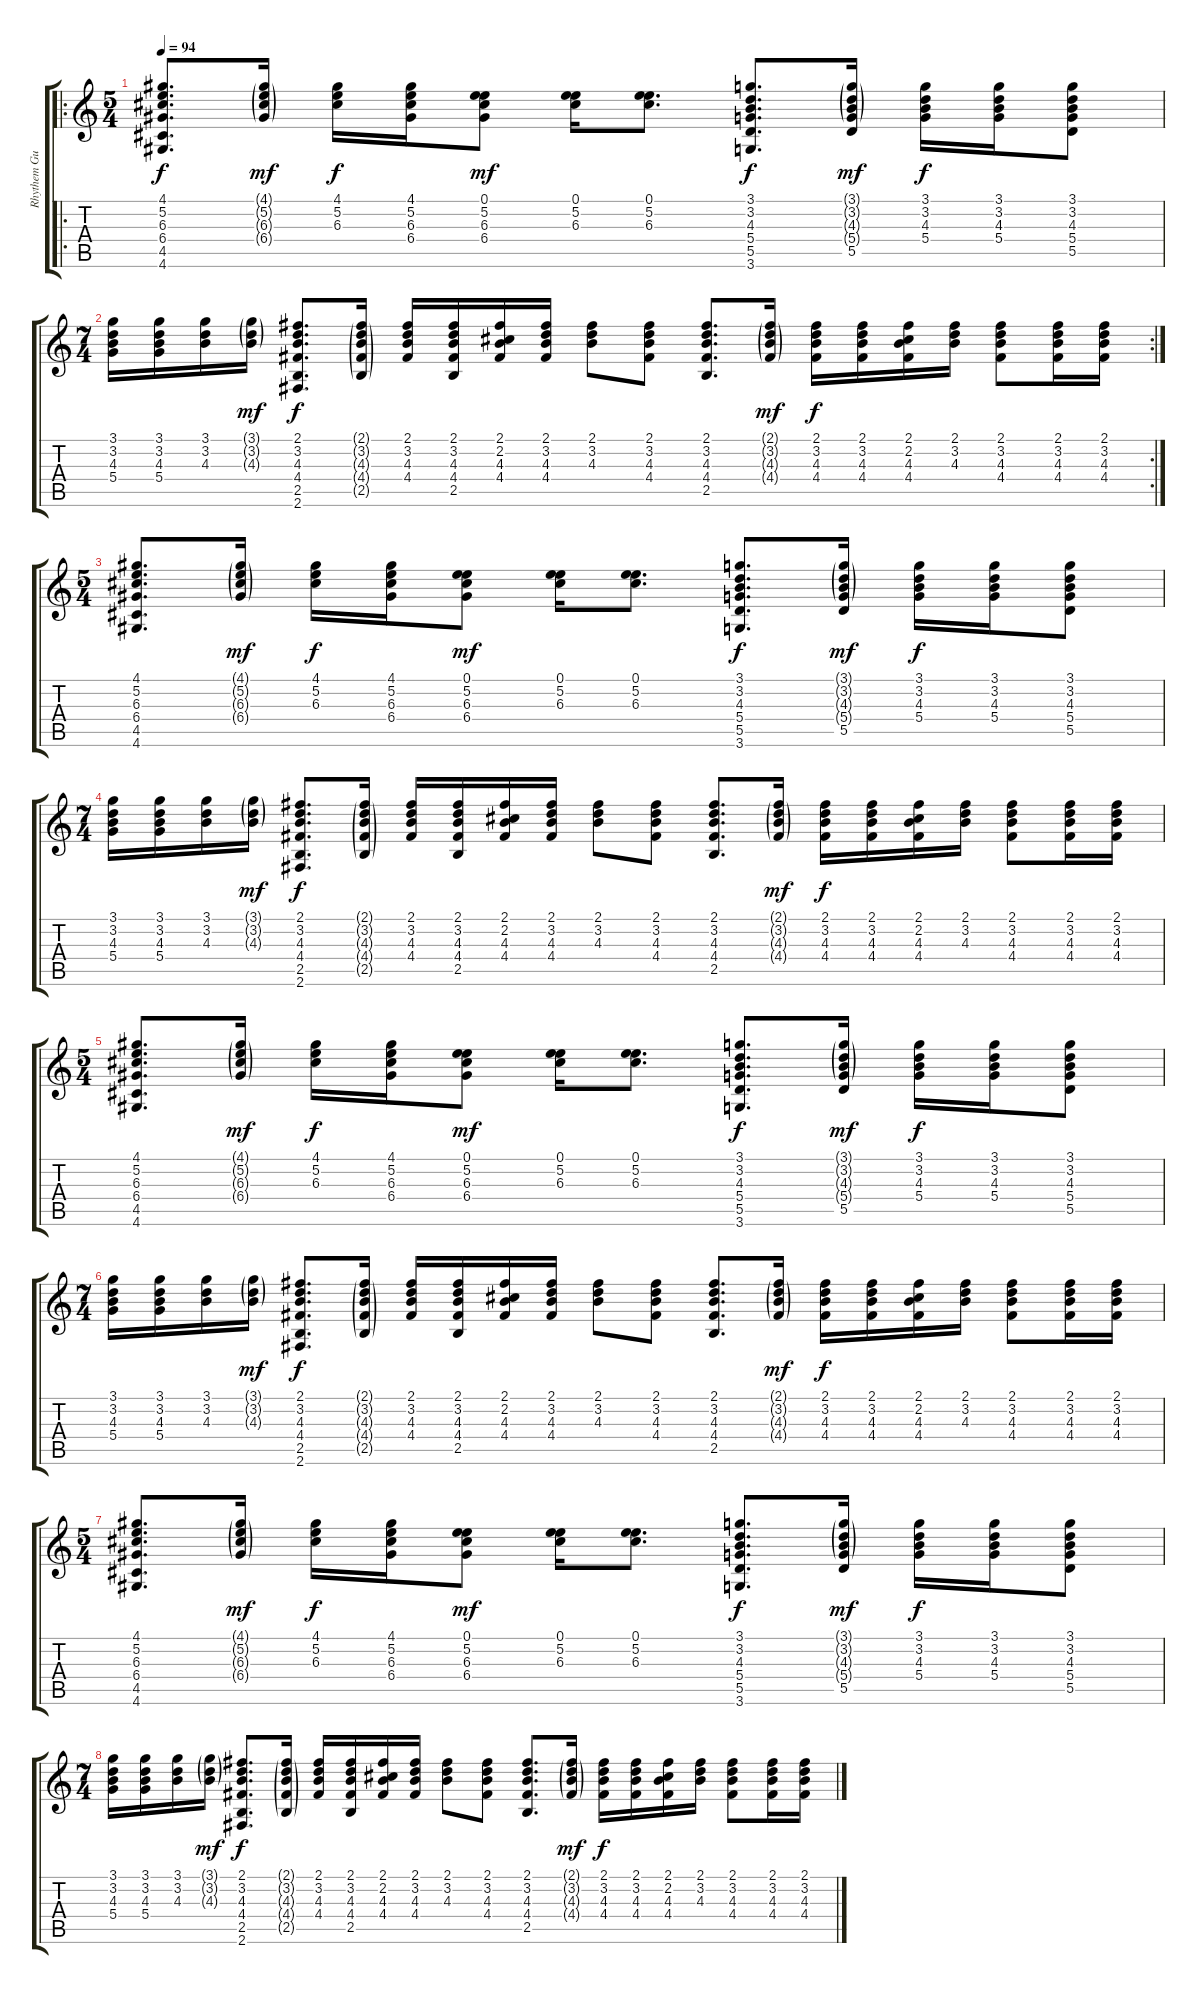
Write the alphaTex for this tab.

\track ("Rhythem Guitar" "Rhythem Gu") {instrument overdrivenguitar}
\staff {score tabs}
\tuning (E4 B3 G3 D3 A2 E2) {hide}
\ro
\ts (5 4)
\tempo 94
\clef g2
\ks c
(4.1 5.2 6.3 6.4 4.5 4.6).8{d dy f} (4.1{g} 5.2{g} 6.3{g} 6.4{g}).16{dy mf} (4.1 5.2 6.3).16{dy f} (4.1 5.2 6.3 6.4).16 (0.1 5.2 6.3 6.4).8{dy mf} (0.1 5.2 6.3).16 (0.1 5.2 6.3).8{d} (3.1 3.2 4.3 5.4 5.5 3.6).8{d dy f} (3.1{g} 3.2{g} 4.3{g} 5.4{g} 5.5).16{dy mf} (3.1 3.2 4.3 5.4).16{dy f} (3.1 3.2 4.3 5.4).16 (3.1 3.2 4.3 5.4 5.5).8 |
\rc 2
\ts (7 4)
(3.1 3.2 4.3 5.4).16 (3.1 3.2 4.3 5.4).16 (3.1 3.2 4.3).16 (3.1{g} 3.2{g} 4.3{g}).16{dy mf} (2.1 3.2 4.3 4.4 2.5 2.6).8{d dy f} (2.1{g} 3.2{g} 4.3{g} 4.4{g} 2.5{g}).16 (2.1 3.2 4.3 4.4).16 (2.1 3.2 4.3 4.4 2.5).16 (2.1 2.2 4.3 4.4).16 (2.1 3.2 4.3 4.4).16 (2.1 3.2 4.3).8 (2.1 3.2 4.3 4.4).8 (2.1 3.2 4.3 4.4 2.5).8{d} (2.1{g} 3.2{g} 4.3{g} 4.4{g}).16{dy mf} (2.1 3.2 4.3 4.4).16{dy f} (2.1 3.2 4.3 4.4).16 (2.1 2.2 4.3 4.4).16 (2.1 3.2 4.3).16 (2.1 3.2 4.3 4.4).8 (2.1 3.2 4.3 4.4).16 (2.1 3.2 4.3 4.4).16 |
\ts (5 4)
(4.1 5.2 6.3 6.4 4.5 4.6).8{d} (4.1{g} 5.2{g} 6.3{g} 6.4{g}).16{dy mf} (4.1 5.2 6.3).16{dy f} (4.1 5.2 6.3 6.4).16 (0.1 5.2 6.3 6.4).8{dy mf} (0.1 5.2 6.3).16 (0.1 5.2 6.3).8{d} (3.1 3.2 4.3 5.4 5.5 3.6).8{d dy f} (3.1{g} 3.2{g} 4.3{g} 5.4{g} 5.5).16{dy mf} (3.1 3.2 4.3 5.4).16{dy f} (3.1 3.2 4.3 5.4).16 (3.1 3.2 4.3 5.4 5.5).8 |
\ts (7 4)
(3.1 3.2 4.3 5.4).16 (3.1 3.2 4.3 5.4).16 (3.1 3.2 4.3).16 (3.1{g} 3.2{g} 4.3{g}).16{dy mf} (2.1 3.2 4.3 4.4 2.5 2.6).8{d dy f} (2.1{g} 3.2{g} 4.3{g} 4.4{g} 2.5{g}).16 (2.1 3.2 4.3 4.4).16 (2.1 3.2 4.3 4.4 2.5).16 (2.1 2.2 4.3 4.4).16 (2.1 3.2 4.3 4.4).16 (2.1 3.2 4.3).8 (2.1 3.2 4.3 4.4).8 (2.1 3.2 4.3 4.4 2.5).8{d} (2.1{g} 3.2{g} 4.3{g} 4.4{g}).16{dy mf} (2.1 3.2 4.3 4.4).16{dy f} (2.1 3.2 4.3 4.4).16 (2.1 2.2 4.3 4.4).16 (2.1 3.2 4.3).16 (2.1 3.2 4.3 4.4).8 (2.1 3.2 4.3 4.4).16 (2.1 3.2 4.3 4.4).16 |
\ts (5 4)
(4.1 5.2 6.3 6.4 4.5 4.6).8{d} (4.1{g} 5.2{g} 6.3{g} 6.4{g}).16{dy mf} (4.1 5.2 6.3).16{dy f} (4.1 5.2 6.3 6.4).16 (0.1 5.2 6.3 6.4).8{dy mf} (0.1 5.2 6.3).16 (0.1 5.2 6.3).8{d} (3.1 3.2 4.3 5.4 5.5 3.6).8{d dy f} (3.1{g} 3.2{g} 4.3{g} 5.4{g} 5.5).16{dy mf} (3.1 3.2 4.3 5.4).16{dy f} (3.1 3.2 4.3 5.4).16 (3.1 3.2 4.3 5.4 5.5).8 |
\ts (7 4)
(3.1 3.2 4.3 5.4).16 (3.1 3.2 4.3 5.4).16 (3.1 3.2 4.3).16 (3.1{g} 3.2{g} 4.3{g}).16{dy mf} (2.1 3.2 4.3 4.4 2.5 2.6).8{d dy f} (2.1{g} 3.2{g} 4.3{g} 4.4{g} 2.5{g}).16 (2.1 3.2 4.3 4.4).16 (2.1 3.2 4.3 4.4 2.5).16 (2.1 2.2 4.3 4.4).16 (2.1 3.2 4.3 4.4).16 (2.1 3.2 4.3).8 (2.1 3.2 4.3 4.4).8 (2.1 3.2 4.3 4.4 2.5).8{d} (2.1{g} 3.2{g} 4.3{g} 4.4{g}).16{dy mf} (2.1 3.2 4.3 4.4).16{dy f} (2.1 3.2 4.3 4.4).16 (2.1 2.2 4.3 4.4).16 (2.1 3.2 4.3).16 (2.1 3.2 4.3 4.4).8 (2.1 3.2 4.3 4.4).16 (2.1 3.2 4.3 4.4).16 |
\ts (5 4)
(4.1 5.2 6.3 6.4 4.5 4.6).8{d} (4.1{g} 5.2{g} 6.3{g} 6.4{g}).16{dy mf} (4.1 5.2 6.3).16{dy f} (4.1 5.2 6.3 6.4).16 (0.1 5.2 6.3 6.4).8{dy mf} (0.1 5.2 6.3).16 (0.1 5.2 6.3).8{d} (3.1 3.2 4.3 5.4 5.5 3.6).8{d dy f} (3.1{g} 3.2{g} 4.3{g} 5.4{g} 5.5).16{dy mf} (3.1 3.2 4.3 5.4).16{dy f} (3.1 3.2 4.3 5.4).16 (3.1 3.2 4.3 5.4 5.5).8 |
\ts (7 4)
(3.1 3.2 4.3 5.4).16 (3.1 3.2 4.3 5.4).16 (3.1 3.2 4.3).16 (3.1{g} 3.2{g} 4.3{g}).16{dy mf} (2.1 3.2 4.3 4.4 2.5 2.6).8{d dy f} (2.1{g} 3.2{g} 4.3{g} 4.4{g} 2.5{g}).16 (2.1 3.2 4.3 4.4).16 (2.1 3.2 4.3 4.4 2.5).16 (2.1 2.2 4.3 4.4).16 (2.1 3.2 4.3 4.4).16 (2.1 3.2 4.3).8 (2.1 3.2 4.3 4.4).8 (2.1 3.2 4.3 4.4 2.5).8{d} (2.1{g} 3.2{g} 4.3{g} 4.4{g}).16{dy mf} (2.1 3.2 4.3 4.4).16{dy f} (2.1 3.2 4.3 4.4).16 (2.1 2.2 4.3 4.4).16 (2.1 3.2 4.3).16 (2.1 3.2 4.3 4.4).8 (2.1 3.2 4.3 4.4).16 (2.1 3.2 4.3 4.4).16
